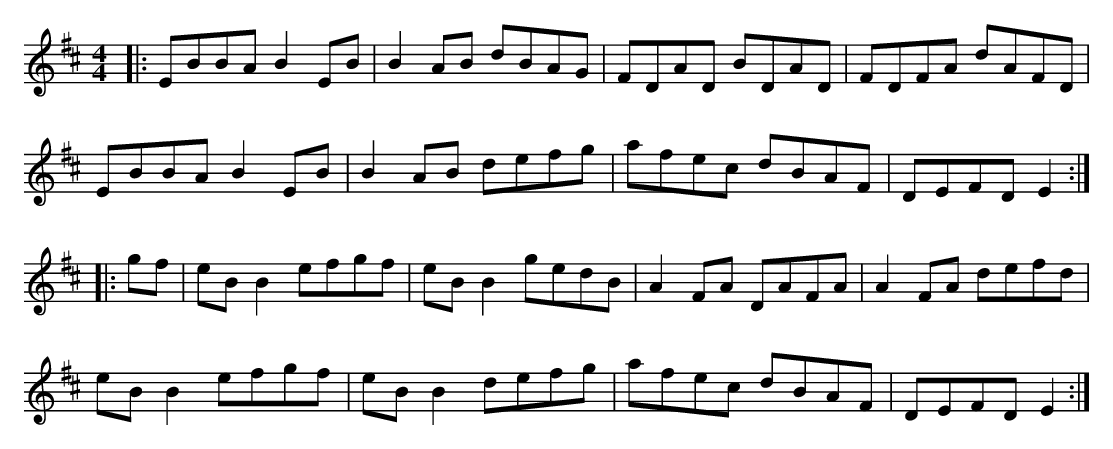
X:1
M:4/4
K:Edor
|:EBBA B2 EB|B2 AB dBAG|FDAD BDAD|FDFA dAFD|
EBBA B2 EB|B2 AB defg|afec dBAF|DEFD E2:|
|:gf|eB B2 efgf|eB B2 gedB|A2 FA DAFA|A2 FA defd|
eB B2 efgf|eBB2 defg|afec dBAF|DEFD E2:|
